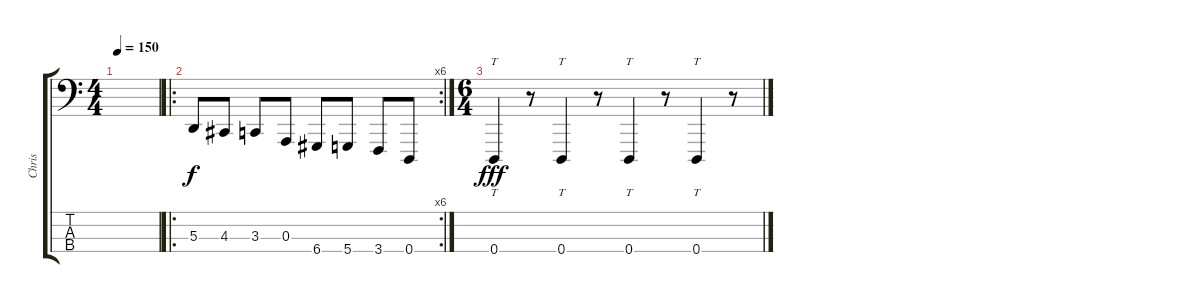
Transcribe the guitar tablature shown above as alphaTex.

\track ("Chris" "Chris") {instrument lead8bassandlead}
\staff {score tabs}
\tuning (G2 D2 A1 D1) {hide}
\ts (4 4)
\tempo 150
\clef f4
\ks c
|
\ro
\rc 6
5.3.8{dy f} 4.3.8 3.3.8 0.3.8 6.4.8 5.4.8 3.4.8 0.4.8 |
\ts (6 4)
0.4.4{tt dy fff} r.8 0.4.4{tt} r.8 0.4.4{tt} r.8 0.4.4{tt} r.8
